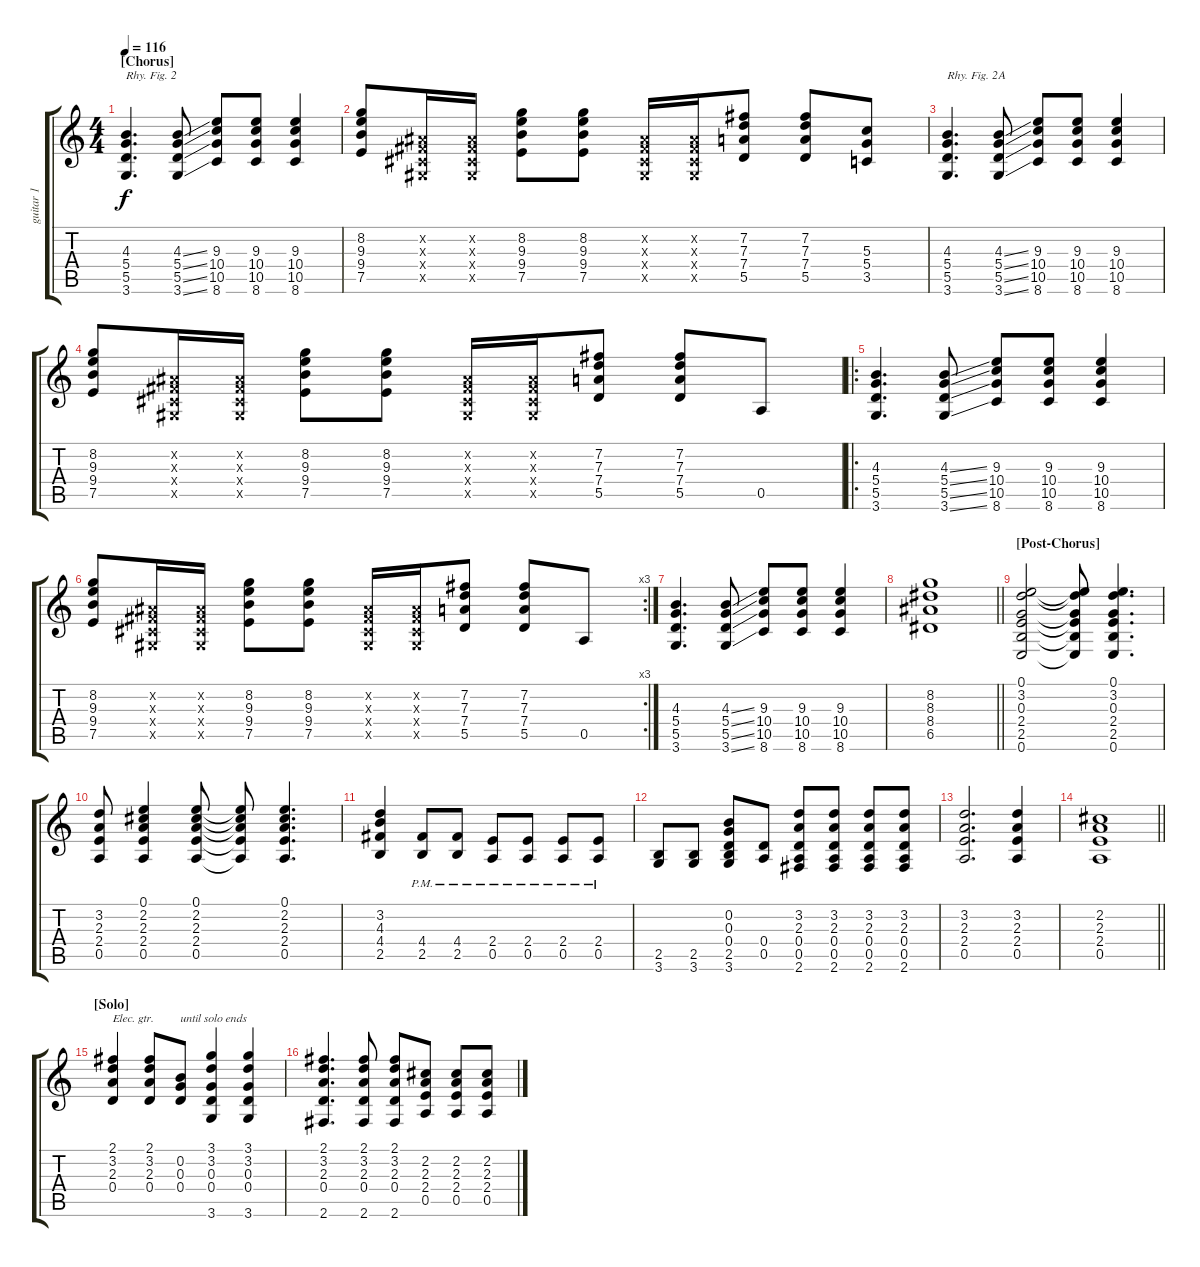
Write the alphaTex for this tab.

\track ("guitar 1" "guitar 1") {instrument acousticguitarsteel}
\staff {score tabs}
\tuning (E4 B3 G3 D3 A2 E2) {hide}
\ts (4 4)
\section ("" "[Chorus]")
\tempo 116
\clef g2
\ks c
(4.3 5.4 5.5 3.6).4{d txt "Rhy. Fig. 2" dy f} (4.3{ss} 5.4{ss} 5.5{ss} 3.6{ss}).8 (9.3 10.4 10.5 8.6).8 (9.3 10.4 10.5 8.6).8 (9.3 10.4 10.5 8.6).4 |
(8.2 9.3 9.4 7.5).8 (-1.2{x} -1.3{x} -1.4{x} -1.5{x}).16 (-1.2{x} -1.3{x} -1.4{x} -1.5{x}).16 (8.2 9.3 9.4 7.5).8 (8.2 9.3 9.4 7.5).8 (-1.2{x} -1.3{x} -1.4{x} -1.5{x}).16 (-1.2{x} -1.3{x} -1.4{x} -1.5{x}).16 (7.2 7.3 7.4 5.5).8 (7.2 7.3 7.4 5.5).8 (5.3 5.4 3.5).8 |
(4.3 5.4 5.5 3.6).4{d txt "Rhy. Fig. 2A"} (4.3{ss} 5.4{ss} 5.5{ss} 3.6{ss}).8 (9.3 10.4 10.5 8.6).8 (9.3 10.4 10.5 8.6).8 (9.3 10.4 10.5 8.6).4 |
(8.2 9.3 9.4 7.5).8 (-1.2{x} -1.3{x} -1.4{x} -1.5{x}).16 (-1.2{x} -1.3{x} -1.4{x} -1.5{x}).16 (8.2 9.3 9.4 7.5).8 (8.2 9.3 9.4 7.5).8 (-1.2{x} -1.3{x} -1.4{x} -1.5{x}).16 (-1.2{x} -1.3{x} -1.4{x} -1.5{x}).16 (7.2 7.3 7.4 5.5).8 (7.2 7.3 7.4 5.5).8 0.5.8 |
\ro
(4.3 5.4 5.5 3.6).4{d} (4.3{ss} 5.4{ss} 5.5{ss} 3.6{ss}).8 (9.3 10.4 10.5 8.6).8 (9.3 10.4 10.5 8.6).8 (9.3 10.4 10.5 8.6).4 |
\rc 3
(8.2 9.3 9.4 7.5).8 (-1.2{x} -1.3{x} -1.4{x} -1.5{x}).16 (-1.2{x} -1.3{x} -1.4{x} -1.5{x}).16 (8.2 9.3 9.4 7.5).8 (8.2 9.3 9.4 7.5).8 (-1.2{x} -1.3{x} -1.4{x} -1.5{x}).16 (-1.2{x} -1.3{x} -1.4{x} -1.5{x}).16 (7.2 7.3 7.4 5.5).8 (7.2 7.3 7.4 5.5).8 0.5.8 |
(4.3 5.4 5.5 3.6).4{d} (4.3{ss} 5.4{ss} 5.5{ss} 3.6{ss}).8 (9.3 10.4 10.5 8.6).8 (9.3 10.4 10.5 8.6).8 (9.3 10.4 10.5 8.6).4 |
\barLineRight lightlight
(8.2 8.3 8.4 6.5).1 |
\section ("" "[Post-Chorus]")
(0.1 3.2 0.3 2.4 2.5 0.6).2 (0.1{t} 3.2{t} 0.3{t} 2.4{t} 2.5{t} 0.6{t}).8 (0.1 3.2 0.3 2.4 2.5 0.6).4{d} |
(3.2 2.3 2.4 0.5).8 (0.1 2.2 2.3 2.4 0.5).4 (0.1 2.2 2.3 2.4 0.5).8 (0.1{t} 2.2{t} 2.3{t} 2.4{t} 0.5{t}).8 (0.1 2.2 2.3 2.4 0.5).4{d} |
(3.2 4.3 4.4 2.5).4 (4.4{pm} 2.5{pm}).8 (4.4{pm} 2.5{pm}).8 (2.4{pm} 0.5{pm}).8 (2.4{pm} 0.5{pm}).8 (2.4{pm} 0.5{pm}).8 (2.4{pm} 0.5{pm}).8 |
(2.5 3.6).8 (2.5 3.6).8 (0.2 0.3 0.4 2.5 3.6).8 (0.4 0.5).8 (3.2 2.3 0.4 0.5 2.6).8 (3.2 2.3 0.4 0.5 2.6).8 (3.2 2.3 0.4 0.5 2.6).8 (3.2 2.3 0.4 0.5 2.6).8 |
(3.2 2.3 2.4 0.5).2{d} (3.2 2.3 2.4 0.5).4 |
\barLineRight lightlight
(2.2 2.3 2.4 0.5).1 |
\section ("" "[Solo]")
(2.1 3.2 2.3 0.4).4{txt "Elec. gtr."} (2.1 3.2 2.3 0.4).8 (0.2 0.3 0.4).8{txt "until solo ends"} (3.1 3.2 0.3 0.4 3.6).4 (3.1 3.2 0.3 0.4 3.6).4 |
(2.1 3.2 2.3 0.4 2.6).4{d} (2.1 3.2 2.3 0.4 2.6).8 (2.1 3.2 2.3 0.4 2.6).8 (2.2 2.3 2.4 0.5).8 (2.2 2.3 2.4 0.5).8 (2.2 2.3 2.4 0.5).8
